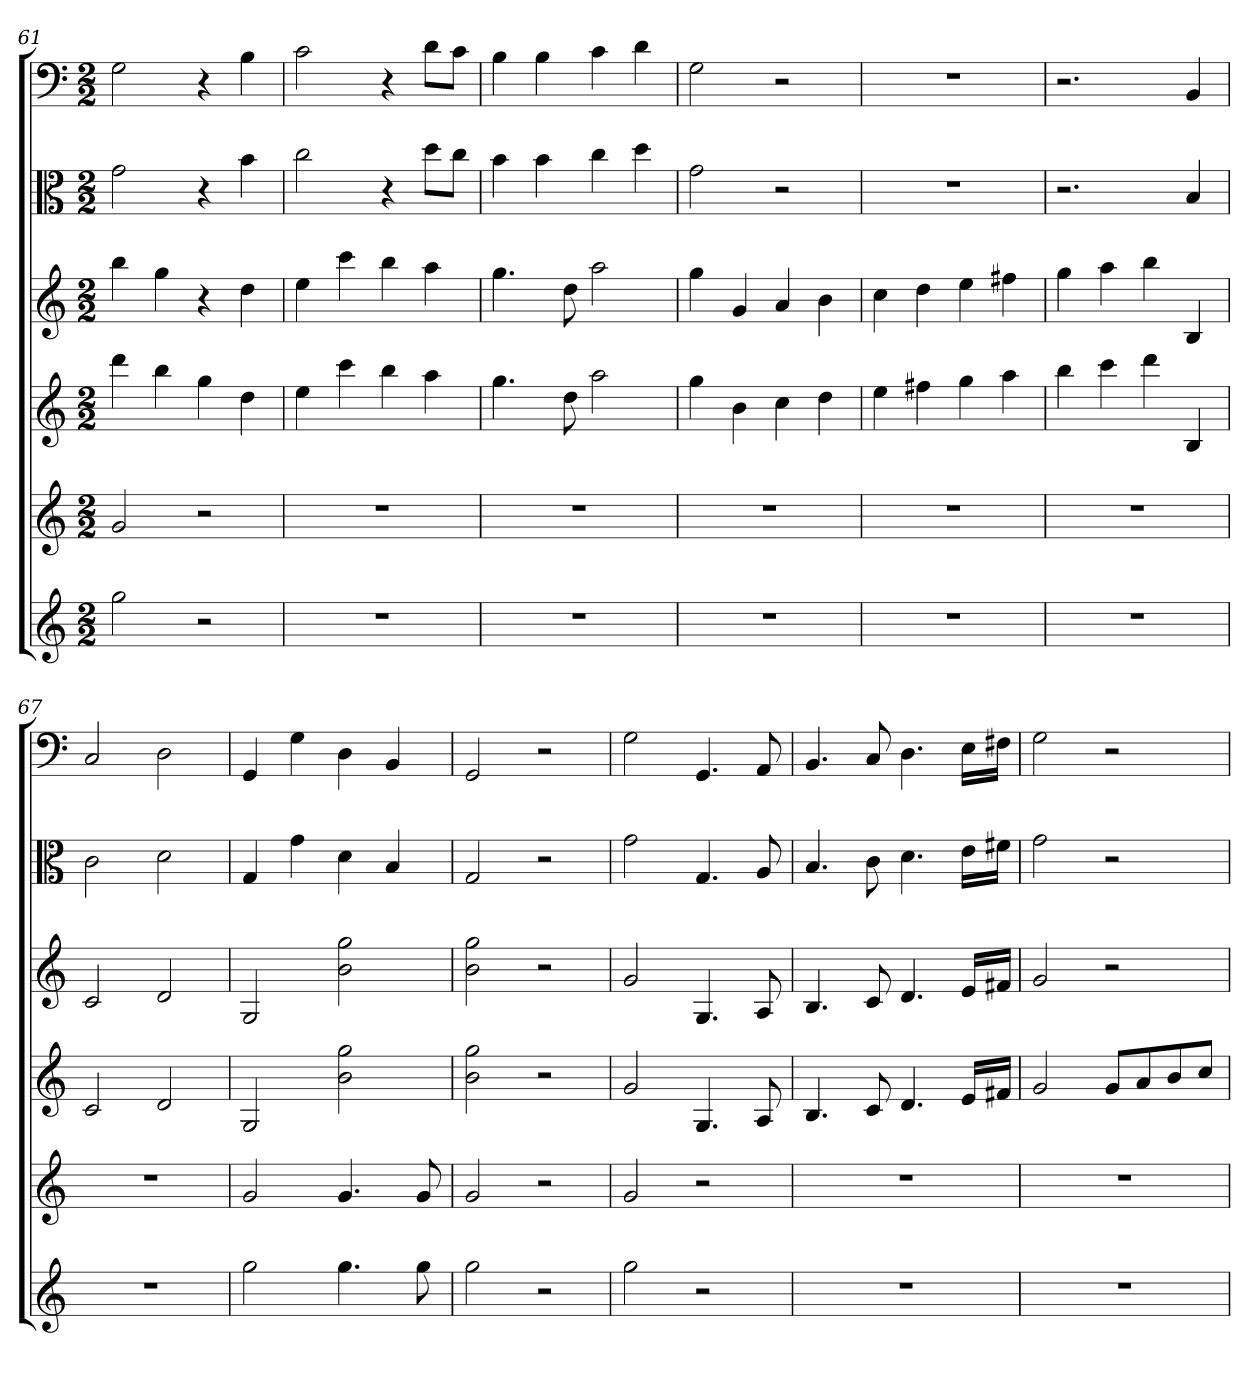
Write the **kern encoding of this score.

**kern	**kern	**kern	**kern	**kern	**kern
*part6	*part5	*part4	*part3	*part2	*part1
*staff6	*staff5	*staff4	*staff3	*staff2	*staff1
*	*	*	*	*clefC3	*clefF4
*k[]	*k[]	*k[]	*k[]	*k[]	*k[]
*C:	*C:	*C:	*C:	*C:	*C:
*M2/2	*M2/2	*M2/2	*M2/2	*M2/2	*M2/2
=61	=61	=61	=61	=61	=61
2gg	2g	4ddd	4bb	2g	2G
.	.	4bb	4gg	.	.
2r	2r	4gg	4r	4r	4r
.	.	4dd	4dd	4b	4B
=62	=62	=62	=62	=62	=62
1r	1r	4ee	4ee	2cc	2c
.	.	4ccc	4ccc	.	.
.	.	4bb	4bb	4r	4r
.	.	4aa	4aa	8dd\L	8d\L
.	.	.	.	8cc\J	8c\J
=63	=63	=63	=63	=63	=63
1r	1r	4.gg	4.gg	4b	4B
.	.	.	.	4b	4B
.	.	8dd	8dd	.	.
.	.	2aa	2aa	4cc	4c
.	.	.	.	4dd	4d
=64	=64	=64	=64	=64	=64
1r	1r	4gg	4gg	2g	2G
.	.	4b	4g	.	.
.	.	4cc	4a	2r	2r
.	.	4dd	4b	.	.
=65	=65	=65	=65	=65	=65
1r	1r	4ee	4cc	1r	1r
.	.	4ff#X	4dd	.	.
.	.	4gg	4ee	.	.
.	.	4aa	4ff#X	.	.
=66	=66	=66	=66	=66	=66
1r	1r	4bb	4gg	2.r	2.r
.	.	4ccc	4aa	.	.
.	.	4ddd	4bb	.	.
.	.	4B	4B	4B	4BB
=67	=67	=67	=67	=67	=67
1r	1r	2c	2c	2c	2C
.	.	2d	2d	2d	2D
=68	=68	=68	=68	=68	=68
2gg	2g	2G	2G	4G	4GG
.	.	.	.	4g	4G
4.gg	4.g	2b 2gg	2b 2gg	4d	4D
.	.	.	.	4B	4BB
8gg	8g	.	.	.	.
=69	=69	=69	=69	=69	=69
2gg	2g	2b 2gg	2b 2gg	2G	2GG
2r	2r	2r	2r	2r	2r
=70	=70	=70	=70	=70	=70
2gg	2g	2g	2g	2g	2G
2r	2r	4.G	4.G	4.G	4.GG
.	.	8A	8A	8A	8AA
=71	=71	=71	=71	=71	=71
1r	1r	4.B	4.B	4.B	4.BB
.	.	8c	8c	8c	8C
.	.	4.d	4.d	4.d	4.D
.	.	16eLL	16eLL	16e\LL	16E\LL
.	.	16f#XJJ	16f#XJJ	16f#X\JJ	16F#X\JJ
=72	=72	=72	=72	=72	=72
1r	1r	2g	2g	2g	2G
.	.	8gL	2r	2r	2r
.	.	8a	.	.	.
.	.	8b	.	.	.
.	.	8ccJ	.	.	.
=	=	=	=	=	=
*-	*-	*-	*-	*-	*-
